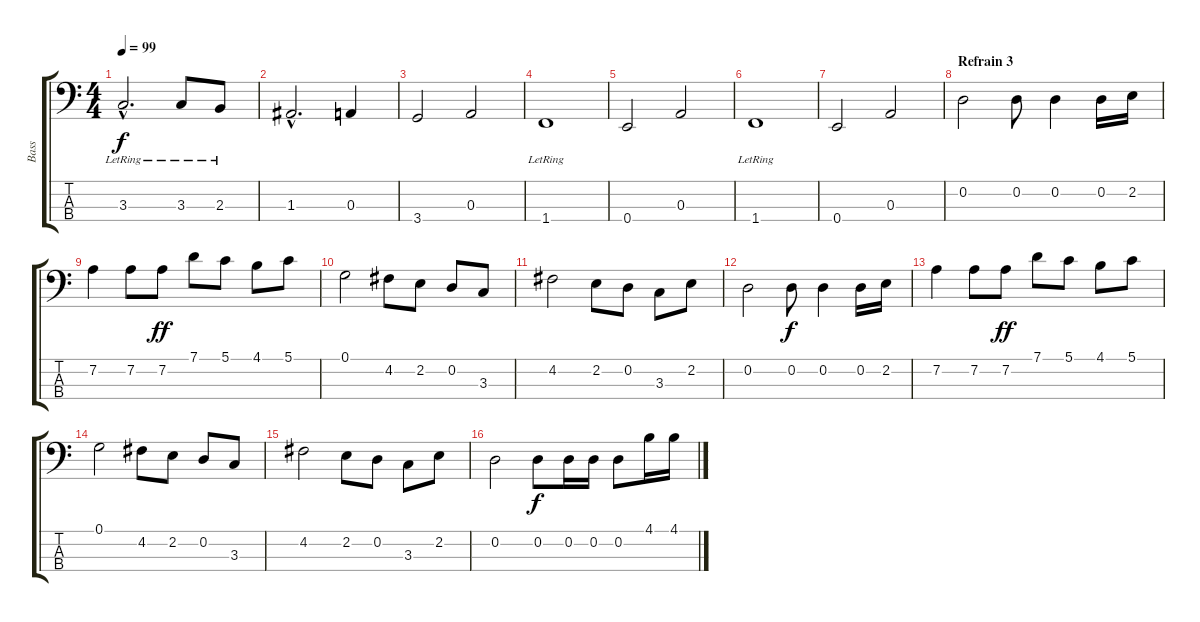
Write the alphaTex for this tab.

\track ("Bass" "Bass") {instrument fretlessbass}
\staff {score tabs}
\tuning (G2 D2 A1 E1) {hide}
\ts (4 4)
\tempo 99
\clef f4
\ks c
3.3{hac lr}.2{d dy f} 3.3{lr}.8 2.3{lr}.8 |
1.3{hac}.2{d} 0.3.4 |
3.4.2 0.3.2 |
1.4{lr}.1 |
0.4.2 0.3.2 |
1.4{lr}.1 |
0.4.2 0.3.2 |
\section ("" "Refrain 3")
0.2.2 0.2.8 0.2.4 0.2.16 2.2.16 |
7.2.4 7.2.8 7.2.8{dy ff} 7.1.8 5.1.8 4.1.8 5.1.8 |
0.1.2 4.2.8 2.2.8 0.2.8 3.3.8 |
4.2.2 2.2.8 0.2.8 3.3.8 2.2.8 |
0.2.2 0.2.8{dy f} 0.2.4 0.2.16 2.2.16 |
7.2.4 7.2.8 7.2.8{dy ff} 7.1.8 5.1.8 4.1.8 5.1.8 |
0.1.2 4.2.8 2.2.8 0.2.8 3.3.8 |
4.2.2 2.2.8 0.2.8 3.3.8 2.2.8 |
0.2.2 0.2.8{dy f} 0.2.16 0.2.16 0.2.8 4.1.16 4.1.16
